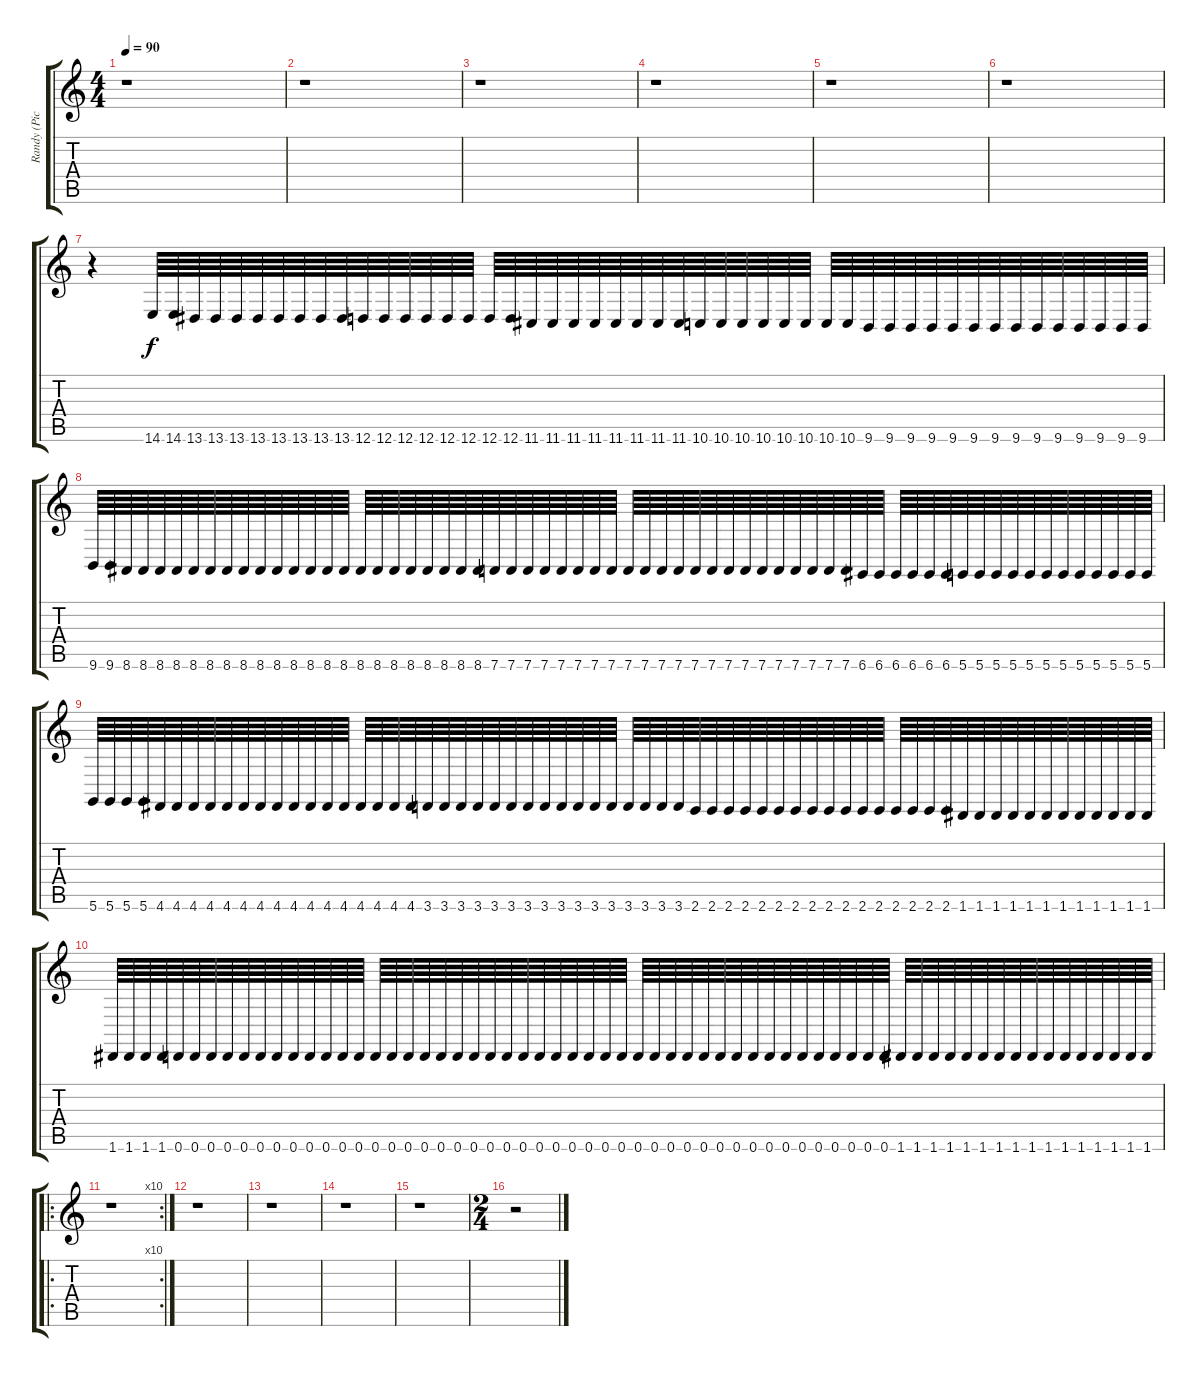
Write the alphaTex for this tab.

\track ("Randy (Pick Scrape)" "Randy (Pic") {instrument guitarfretnoise}
\staff {score tabs}
\tuning (E4 B3 G3 D3 A2 D2) {hide}
\ts (4 4)
\tempo 90
\clef g2
\ks c
r.1{dy f} |
r.1 |
r.1 |
r.1 |
r.1 |
r.1 |
r.4 14.6.64 14.6.64 13.6.64 13.6.64 13.6.64 13.6.64 13.6.64 13.6.64 13.6.64 13.6.64 12.6.64 12.6.64 12.6.64 12.6.64 12.6.64 12.6.64 12.6.64 12.6.64 11.6.64 11.6.64 11.6.64 11.6.64 11.6.64 11.6.64 11.6.64 11.6.64 10.6.64 10.6.64 10.6.64 10.6.64 10.6.64 10.6.64 10.6.64 10.6.64 9.6.64 9.6.64 9.6.64 9.6.64 9.6.64 9.6.64 9.6.64 9.6.64 9.6.64 9.6.64 9.6.64 9.6.64 9.6.64 9.6.64 |
9.6.64 9.6.64 8.6.64 8.6.64 8.6.64 8.6.64 8.6.64 8.6.64 8.6.64 8.6.64 8.6.64 8.6.64 8.6.64 8.6.64 8.6.64 8.6.64 8.6.64 8.6.64 8.6.64 8.6.64 8.6.64 8.6.64 8.6.64 8.6.64 7.6.64 7.6.64 7.6.64 7.6.64 7.6.64 7.6.64 7.6.64 7.6.64 7.6.64 7.6.64 7.6.64 7.6.64 7.6.64 7.6.64 7.6.64 7.6.64 7.6.64 7.6.64 7.6.64 7.6.64 7.6.64 7.6.64 6.6.64 6.6.64 6.6.64 6.6.64 6.6.64 6.6.64 5.6.64 5.6.64 5.6.64 5.6.64 5.6.64 5.6.64 5.6.64 5.6.64 5.6.64 5.6.64 5.6.64 5.6.64 |
5.6.64 5.6.64 5.6.64 5.6.64 4.6.64 4.6.64 4.6.64 4.6.64 4.6.64 4.6.64 4.6.64 4.6.64 4.6.64 4.6.64 4.6.64 4.6.64 4.6.64 4.6.64 4.6.64 4.6.64 3.6.64 3.6.64 3.6.64 3.6.64 3.6.64 3.6.64 3.6.64 3.6.64 3.6.64 3.6.64 3.6.64 3.6.64 3.6.64 3.6.64 3.6.64 3.6.64 2.6.64 2.6.64 2.6.64 2.6.64 2.6.64 2.6.64 2.6.64 2.6.64 2.6.64 2.6.64 2.6.64 2.6.64 2.6.64 2.6.64 2.6.64 2.6.64 1.6.64 1.6.64 1.6.64 1.6.64 1.6.64 1.6.64 1.6.64 1.6.64 1.6.64 1.6.64 1.6.64 1.6.64 |
1.6.64 1.6.64 1.6.64 1.6.64 0.6.64 0.6.64 0.6.64 0.6.64 0.6.64 0.6.64 0.6.64 0.6.64 0.6.64 0.6.64 0.6.64 0.6.64 0.6.64 0.6.64 0.6.64 0.6.64 0.6.64 0.6.64 0.6.64 0.6.64 0.6.64 0.6.64 0.6.64 0.6.64 0.6.64 0.6.64 0.6.64 0.6.64 0.6.64 0.6.64 0.6.64 0.6.64 0.6.64 0.6.64 0.6.64 0.6.64 0.6.64 0.6.64 0.6.64 0.6.64 0.6.64 0.6.64 0.6.64 0.6.64 1.6.64 1.6.64 1.6.64 1.6.64 1.6.64 1.6.64 1.6.64 1.6.64 1.6.64 1.6.64 1.6.64 1.6.64 1.6.64 1.6.64 1.6.64 1.6.64 |
\ro
\rc 10
r.1 |
r.1 |
r.1 |
r.1 |
r.1 |
\ts (2 4)
r.2
